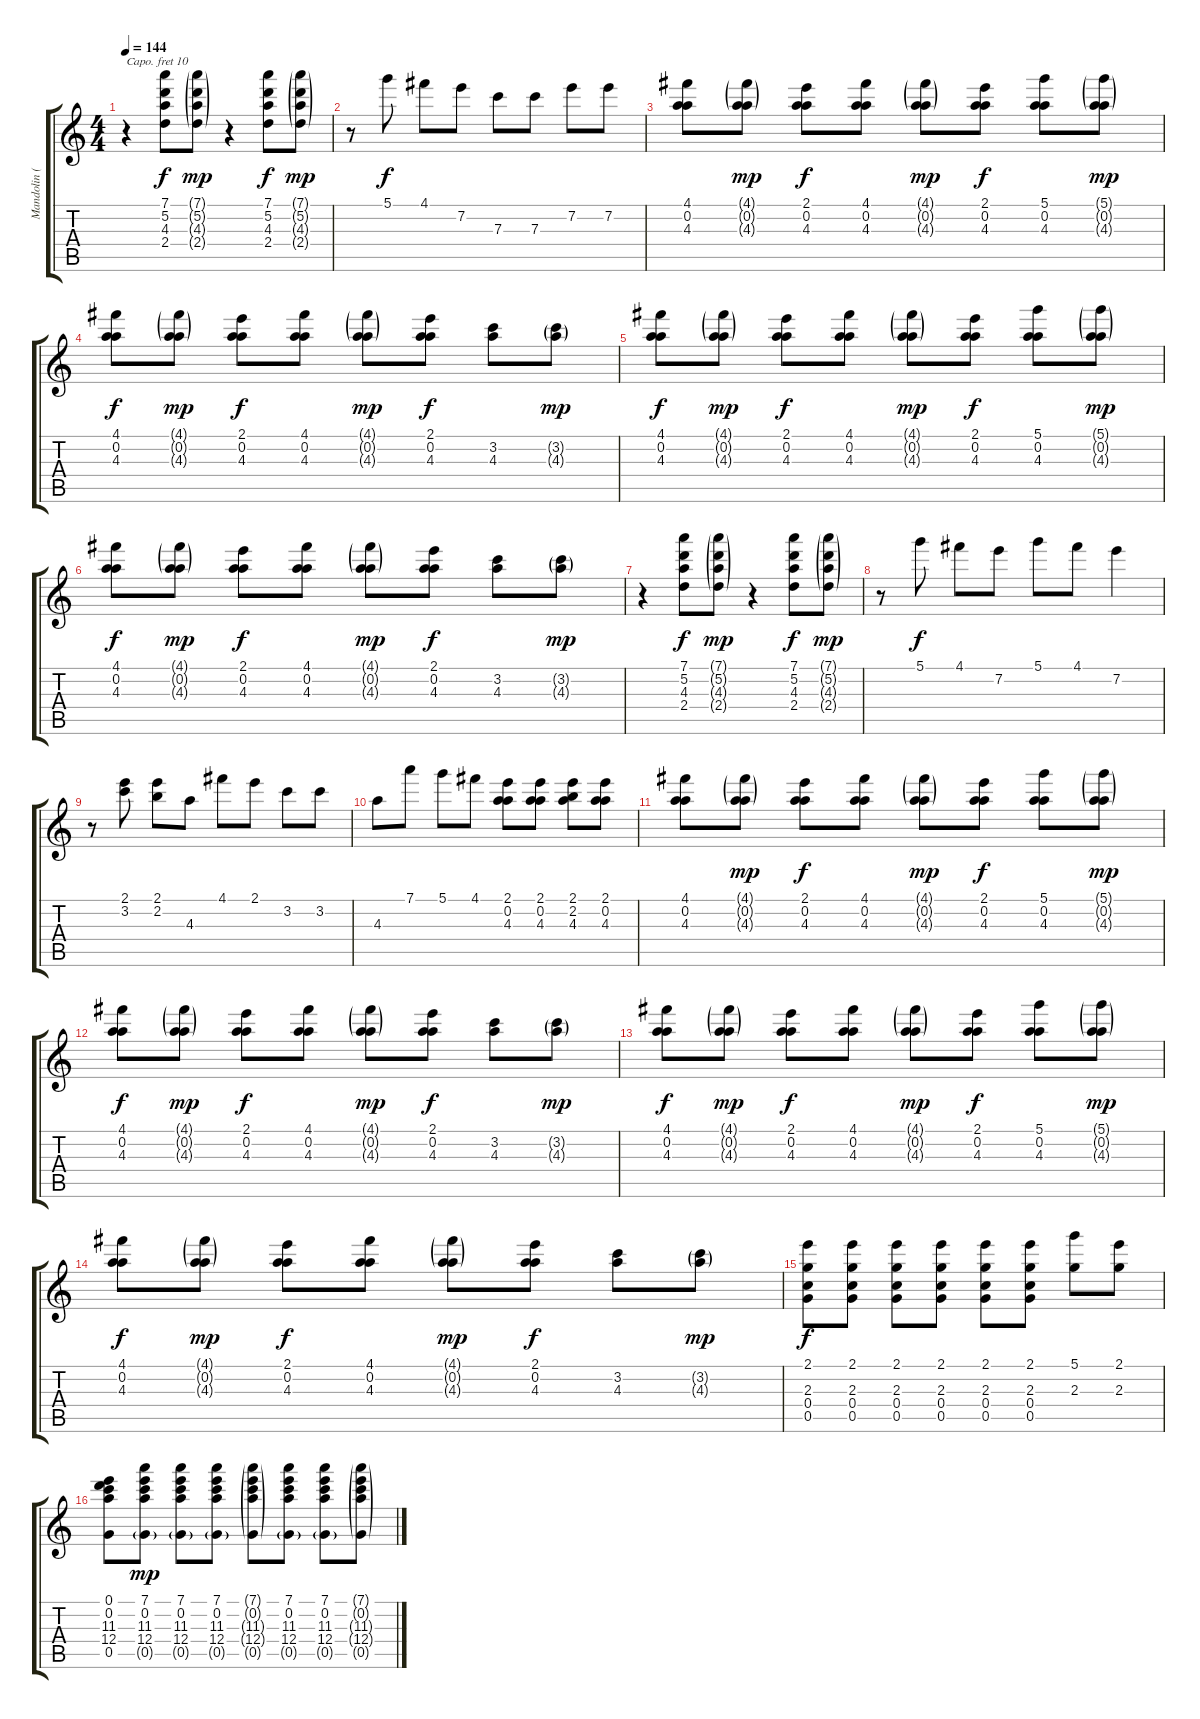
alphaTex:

\track ("Mandolin (arranged for guitar)" "Mandolin (") {instrument acousticguitarnylon}
\staff {score tabs}
\capo 10
\tuning (E4 B3 G3 D3 A2 E2) {hide}
\ts (4 4)
\tempo 144
\clef g2
\ks c
r.4{dy f} (7.1 5.2 4.3 2.4).8 (7.1{g} 5.2{g} 4.3{g} 2.4{g}).8{dy mp} r.4 (7.1 5.2 4.3 2.4).8{dy f} (7.1{g} 5.2{g} 4.3{g} 2.4{g}).8{dy mp} |
r.8 5.1.8{dy f} 4.1.8 7.2.8 7.3.8 7.3.8 7.2.8 7.2.8 |
(4.1 0.2 4.3).8 (4.1{g} 0.2{g} 4.3{g}).8{dy mp} (2.1 0.2 4.3).8{dy f} (4.1 0.2 4.3).8 (4.1{g} 0.2{g} 4.3{g}).8{dy mp} (2.1 0.2 4.3).8{dy f} (5.1 0.2 4.3).8 (5.1{g} 0.2{g} 4.3{g}).8{dy mp} |
(4.1 0.2 4.3).8{dy f} (4.1{g} 0.2{g} 4.3{g}).8{dy mp} (2.1 0.2 4.3).8{dy f} (4.1 0.2 4.3).8 (4.1{g} 0.2{g} 4.3{g}).8{dy mp} (2.1 0.2 4.3).8{dy f} (3.2 4.3).8 (3.2{g} 4.3{g}).8{dy mp} |
(4.1 0.2 4.3).8{dy f} (4.1{g} 0.2{g} 4.3{g}).8{dy mp} (2.1 0.2 4.3).8{dy f} (4.1 0.2 4.3).8 (4.1{g} 0.2{g} 4.3{g}).8{dy mp} (2.1 0.2 4.3).8{dy f} (5.1 0.2 4.3).8 (5.1{g} 0.2{g} 4.3{g}).8{dy mp} |
(4.1 0.2 4.3).8{dy f} (4.1{g} 0.2{g} 4.3{g}).8{dy mp} (2.1 0.2 4.3).8{dy f} (4.1 0.2 4.3).8 (4.1{g} 0.2{g} 4.3{g}).8{dy mp} (2.1 0.2 4.3).8{dy f} (3.2 4.3).8 (3.2{g} 4.3{g}).8{dy mp} |
r.4 (7.1 5.2 4.3 2.4).8{dy f} (7.1{g} 5.2{g} 4.3{g} 2.4{g}).8{dy mp} r.4 (7.1 5.2 4.3 2.4).8{dy f} (7.1{g} 5.2{g} 4.3{g} 2.4{g}).8{dy mp} |
r.8 5.1.8{dy f} 4.1.8 7.2.8 5.1.8 4.1.8 7.2.4 |
r.8 (2.1 3.2).8 (2.1 2.2).8 4.3.8 4.1.8 2.1.8 3.2.8 3.2.8 |
4.3.8 7.1.8 5.1.8 4.1.8 (2.1 0.2 4.3).8 (2.1 0.2 4.3).8 (2.1 2.2 4.3).8 (2.1 0.2 4.3).8 |
(4.1 0.2 4.3).8 (4.1{g} 0.2{g} 4.3{g}).8{dy mp} (2.1 0.2 4.3).8{dy f} (4.1 0.2 4.3).8 (4.1{g} 0.2{g} 4.3{g}).8{dy mp} (2.1 0.2 4.3).8{dy f} (5.1 0.2 4.3).8 (5.1{g} 0.2{g} 4.3{g}).8{dy mp} |
(4.1 0.2 4.3).8{dy f} (4.1{g} 0.2{g} 4.3{g}).8{dy mp} (2.1 0.2 4.3).8{dy f} (4.1 0.2 4.3).8 (4.1{g} 0.2{g} 4.3{g}).8{dy mp} (2.1 0.2 4.3).8{dy f} (3.2 4.3).8 (3.2{g} 4.3{g}).8{dy mp} |
(4.1 0.2 4.3).8{dy f} (4.1{g} 0.2{g} 4.3{g}).8{dy mp} (2.1 0.2 4.3).8{dy f} (4.1 0.2 4.3).8 (4.1{g} 0.2{g} 4.3{g}).8{dy mp} (2.1 0.2 4.3).8{dy f} (5.1 0.2 4.3).8 (5.1{g} 0.2{g} 4.3{g}).8{dy mp} |
(4.1 0.2 4.3).8{dy f} (4.1{g} 0.2{g} 4.3{g}).8{dy mp} (2.1 0.2 4.3).8{dy f} (4.1 0.2 4.3).8 (4.1{g} 0.2{g} 4.3{g}).8{dy mp} (2.1 0.2 4.3).8{dy f} (3.2 4.3).8 (3.2{g} 4.3{g}).8{dy mp} |
(2.1 2.3 0.4 0.5).8{dy f} (2.1 2.3 0.4 0.5).8 (2.1 2.3 0.4 0.5).8 (2.1 2.3 0.4 0.5).8 (2.1 2.3 0.4 0.5).8 (2.1 2.3 0.4 0.5).8 (5.1 2.3).8 (2.1 2.3).8 |
(0.1 0.2 11.3 12.4 0.5).8 (7.1 0.2 11.3 12.4 0.5{g}).8{dy mp} (7.1 0.2 11.3 12.4 0.5{g}).8 (7.1 0.2 11.3 12.4 0.5{g}).8 (7.1{g} 0.2{g} 11.3{g} 12.4{g} 0.5{g}).8 (7.1 0.2 11.3 12.4 0.5{g}).8 (7.1 0.2 11.3 12.4 0.5{g}).8 (7.1{g} 0.2{g} 11.3{g} 12.4{g} 0.5{g}).8
